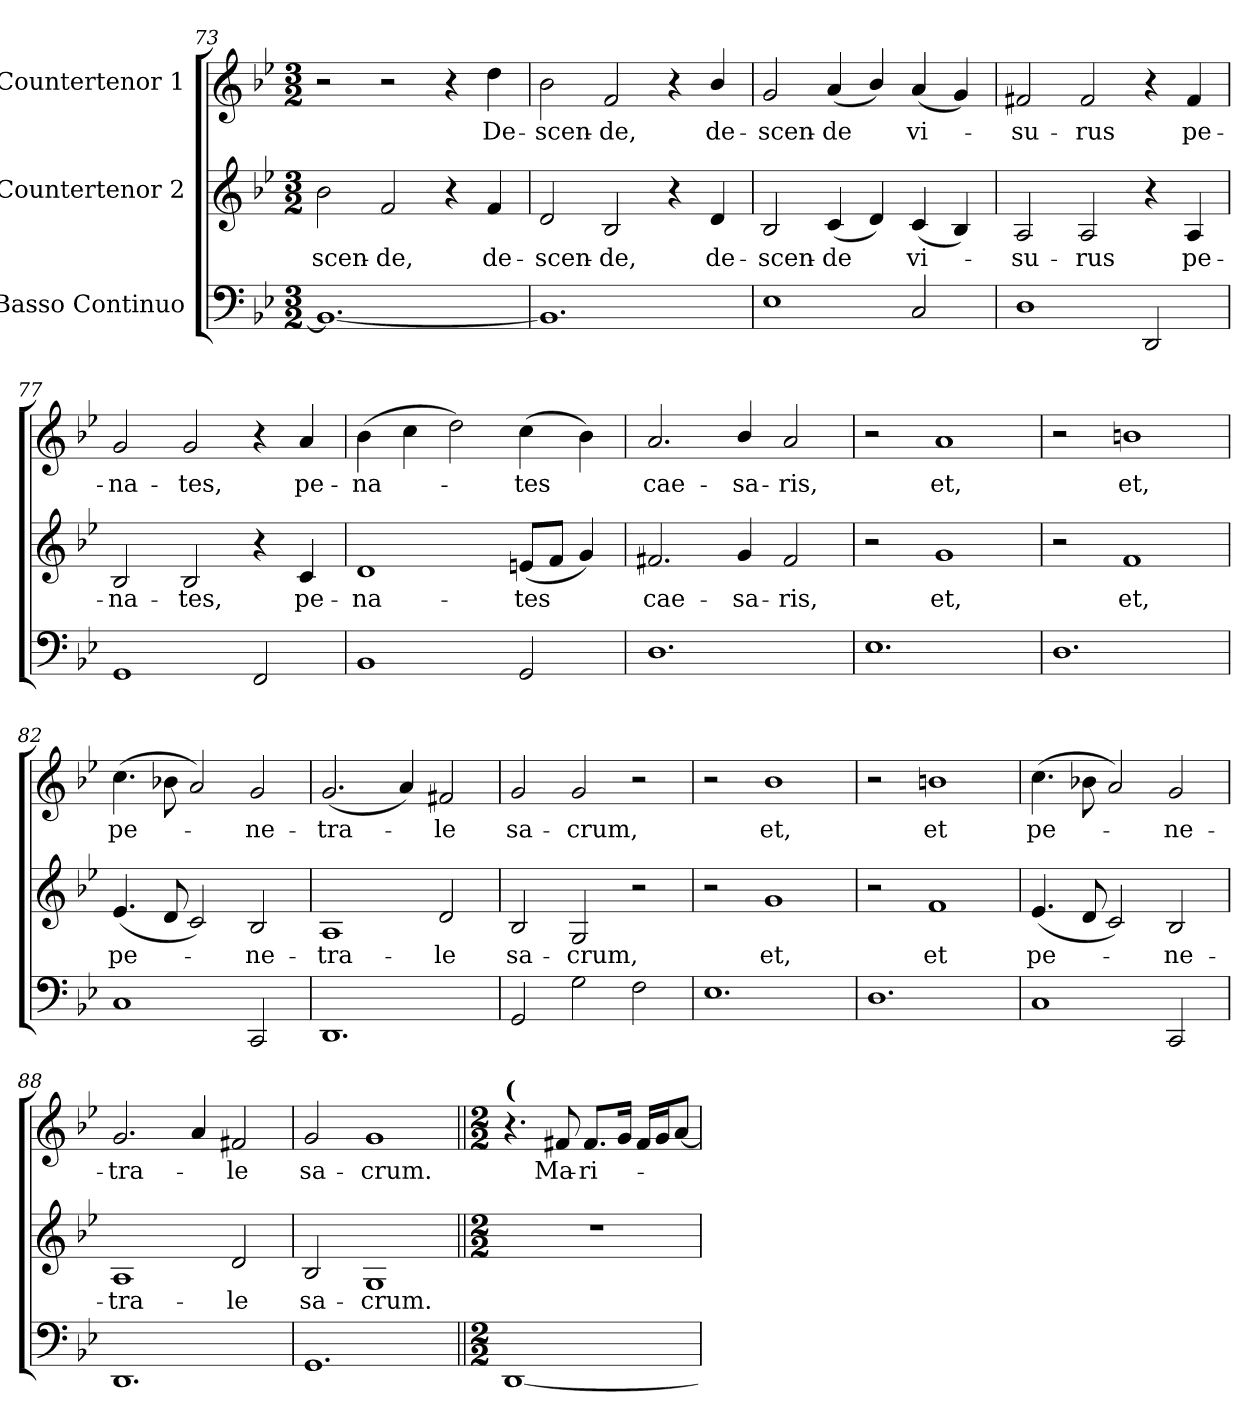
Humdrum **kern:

**kern	**kern	**text	**kern	**text
*part3	*part2	*part2	*part1	*part1
*staff3	*staff2	*staff2	*staff1	*staff1
*I"Basso Continuo	*I"Countertenor 2	*	*I"Countertenor 1	*
*clefF4	*clefG2	*	*clefG2	*
*k[b-e-]	*k[b-e-]	*	*k[b-e-]	*
*g:	*g:	*	*g:	*
*M3/2	*M3/2	*	*M3/2	*
=73	=73	=73	=73	=73
!	!	!LO:LY:b	!	!
1.BB-/_	2b-\	-scen-	2r	.
!	!	!LO:LY:b	!	!
.	2f/	-de,	2r	.
.	4r	.	4r	.
!	!	!LO:LY:b	!	!LO:LY:b
.	4f/	de-	4dd\	De-
!!LO:PB:g=z
=74	=74	=74	=74	=74
!	!	!LO:LY:b	!	!LO:LY:b
1.BB-/]	2d/	-scen-	2b-\	-scen-
!	!	!LO:LY:b	!	!LO:LY:b
.	2B-/	-de,	2f/	-de,
.	4r	.	4r	.
!	!	!LO:LY:b	!	!LO:LY:b
.	4d/	de-	4b-/	de-
=75	=75	=75	=75	=75
!	!	!LO:LY:b	!	!LO:LY:b
1E-\	2B-/	-scen-	2g/	-scen-
!	!	!LO:LY:b	!	!LO:LY:b
.	(4c/	-de	(4a/	-de
.	4d/)	.	4b-/)	.
!	!	!LO:LY:b	!	!LO:LY:b
2C/	(4c/	vi-	(4a/	vi-
.	4B-/)	.	4g/)	.
=76	=76	=76	=76	=76
!	!	!LO:LY:b	!	!LO:LY:b
1D/	2A/	-su-	2f#X/	-su-
!	!	!LO:LY:b	!	!LO:LY:b
.	2A/	-rus	2f#/	-rus
2DD/	4r	.	4r	.
!	!	!LO:LY:b	!	!LO:LY:b
.	4A/	pe-	4f#/	pe-
=77	=77	=77	=77	=77
!	!	!LO:LY:b	!	!LO:LY:b
1GG/	2B-/	-na-	2g/	-na-
!	!	!LO:LY:b	!	!LO:LY:b
.	2B-/	-tes,	2g/	-tes,
2FF/	4r	.	4r	.
!	!	!LO:LY:b	!	!LO:LY:b
.	4c/	pe-	4a/	pe-
!!LO:LB:g=z
=78	=78	=78	=78	=78
!	!	!LO:LY:b	!	!LO:LY:b
1BB-/	1d/	-na-	(4b-\	-na-
.	.	.	4cc\	.
.	.	.	2dd\)	.
!	!	!LO:LY:b	!	!LO:LY:b
2GG/	(8en/L	-tes	(4cc\	-tes
.	8f/J	.	.	.
.	4g/)	.	4b-\)	.
=79	=79	=79	=79	=79
!	!	!LO:LY:b	!	!LO:LY:b
1.D/	2.f#X/	cae-	2.a/	cae-
!	!	!LO:LY:b	!	!LO:LY:b
.	4g/	-sa-	4b-/	-sa-
!	!	!LO:LY:b	!	!LO:LY:b
.	2f#/	-ris,	2a/	-ris,
=80	=80	=80	=80	=80
1.E-\	2r	.	2r	.
!	!	!LO:LY:b	!	!LO:LY:b
.	1g/	et,	1a/	et,
=81	=81	=81	=81	=81
1.D\	2r	.	2r	.
!	!	!LO:LY:b	!	!LO:LY:b
.	1f/	et,	1bn\	et,
!!LO:LB:g=z
=82	=82	=82	=82	=82
!	!	!LO:LY:b	!	!LO:LY:b
1C/	(4.e-/	pe-	(4.cc\	pe-
.	8d/	.	8b-X\	.
.	2c/)	.	2a/)	.
!	!	!LO:LY:b	!	!LO:LY:b
2CC/	2B-/	-ne-	2g/	-ne-
=83	=83	=83	=83	=83
!	!	!LO:LY:b	!	!LO:LY:b
1.DD/	1A/	-tra-	(2.g/	-tra-
.	.	.	4a/)	.
!	!	!LO:LY:b	!	!LO:LY:b
.	2d/	-le	2f#X/	-le
=84	=84	=84	=84	=84
!	!	!LO:LY:b	!	!LO:LY:b
2GG/	2B-/	sa-	2g/	sa-
!	!	!LO:LY:b	!	!LO:LY:b
2G\	2G/	-crum,	2g/	-crum,
2F\	2r	.	2r	.
=85	=85	=85	=85	=85
1.E-\	2r	.	2r	.
!	!	!LO:LY:b	!	!LO:LY:b
.	1g/	et,	1b-\	et,
=86	=86	=86	=86	=86
1.D\	2r	.	2r	.
!	!	!LO:LY:b	!	!LO:LY:b
.	1f/	et	1bn\	et
!!LO:PB:g=z
=87	=87	=87	=87	=87
!	!	!LO:LY:b	!	!LO:LY:b
1C/	(4.e-/	pe-	(4.cc\	pe-
.	8d/	.	8b-X\	.
.	2c/)	.	2a/)	.
!	!	!LO:LY:b	!	!LO:LY:b
2CC/	2B-/	-ne-	2g/	-ne-
=88	=88	=88	=88	=88
!	!	!LO:LY:b	!	!LO:LY:b
1.DD/	1A/	-tra-	2.g/	-tra-
.	.	.	4a/	.
!	!	!LO:LY:b	!	!LO:LY:b
.	2d/	-le	2f#X/	-le
=89	=89	=89	=89	=89
!	!	!LO:LY:b	!	!LO:LY:b
1.GG/	2B-/	sa-	2g/	sa-
!	!	!LO:LY:b	!	!LO:LY:b
.	1G/	-crum.	1g/	-crum.
=90||	=90||	=90||	=90||	=90||
*M2/2	*M2/2	*	*M2/2	*
!	!	!	!LO:TX:a:B:t=(	!
[1DD/	1r	.	4.r	.
!	!	!	!	!LO:LY:b
.	.	.	8f#X/	Ma-
!	!	!	!	!LO:LY:b
.	.	.	8.f#/L	-ri-
.	.	.	16g/Jk	.
.	.	.	16f#/LL	.
.	.	.	16g/J	.
.	.	.	[8a/J	.
=	=	=	=	=
*-	*-	*-	*-	*-
